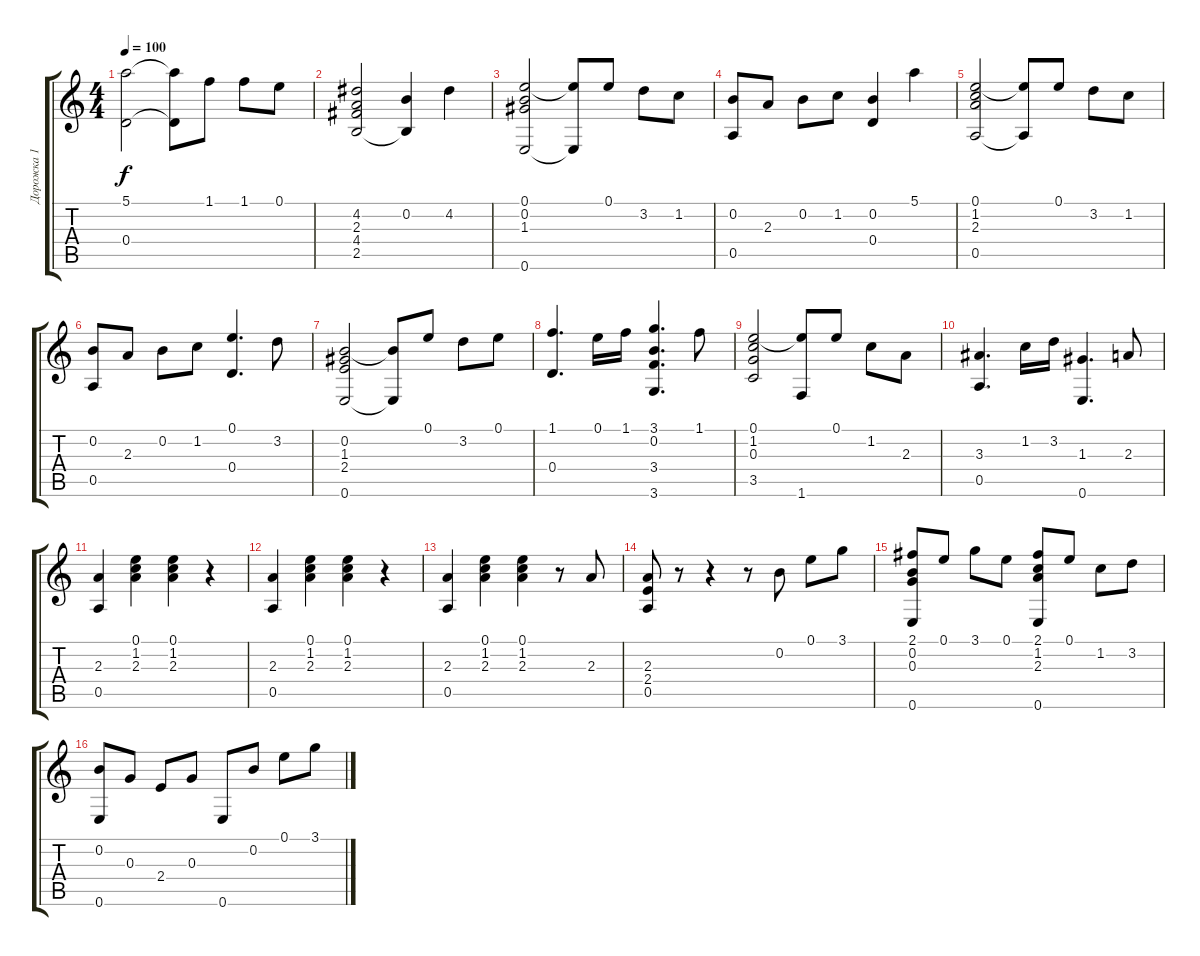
\track ("Дорожка 1" "Дорожка 1") {instrument acousticguitarsteel}
\staff {score tabs}
\tuning (E4 B3 G3 D3 A2 E2) {hide}
\ts (4 4)
\tempo 100
\clef g2
\ks c
(5.1 0.4).2{dy f} (5.1{t} 0.4{t}).8 1.1.8 1.1.8 0.1.8 |
(4.2 2.3 4.4 2.5).2 (0.2 2.5{t}).4 4.2.4 |
(0.1 0.2 1.3 0.6).2 (0.1{t} 0.6{t}).8 0.1.8 3.2.8 1.2.8 |
(0.2 0.5).8 2.3.8 0.2.8 1.2.8 (0.2 0.4).4 5.1.4 |
(0.1 1.2 2.3 0.5).2 (0.1{t} 0.5{t}).8 0.1.8 3.2.8 1.2.8 |
(0.2 0.5).8 2.3.8 0.2.8 1.2.8 (0.1 0.4).4{d} 3.2.8 |
(0.2 1.3 2.4 0.6).2 (0.2{t} 0.6{t}).8 0.1.8 3.2.8 0.1.8 |
(1.1 0.4).4{d} 0.1.16 1.1.16 (3.1 0.2 3.4 3.6).4{d} 1.1.8 |
(0.1 1.2 0.3 3.5).2 (0.1{t} 1.6).8 0.1.8 1.2.8 2.3.8 |
(3.3 0.5).4{d} 1.2.16 3.2.16 (1.3 0.6).4{d} 2.3.8 |
(2.3 0.5).4 (0.1 1.2 2.3).4 (0.1 1.2 2.3).4 r.4 |
(2.3 0.5).4 (0.1 1.2 2.3).4 (0.1 1.2 2.3).4 r.4 |
(2.3 0.5).4 (0.1 1.2 2.3).4 (0.1 1.2 2.3).4 r.8 2.3.8 |
(2.3 2.4 0.5).8 r.8 r.4 r.8 0.2.8 0.1.8 3.1.8 |
(2.1 0.2 0.3 0.6).8 0.1.8 3.1.8 0.1.8 (2.1 1.2 2.3 0.6).8 0.1.8 1.2.8 3.2.8 |
(0.2 0.6).8 0.3.8 2.4.8 0.3.8 0.6.8 0.2.8 0.1.8 3.1.8
